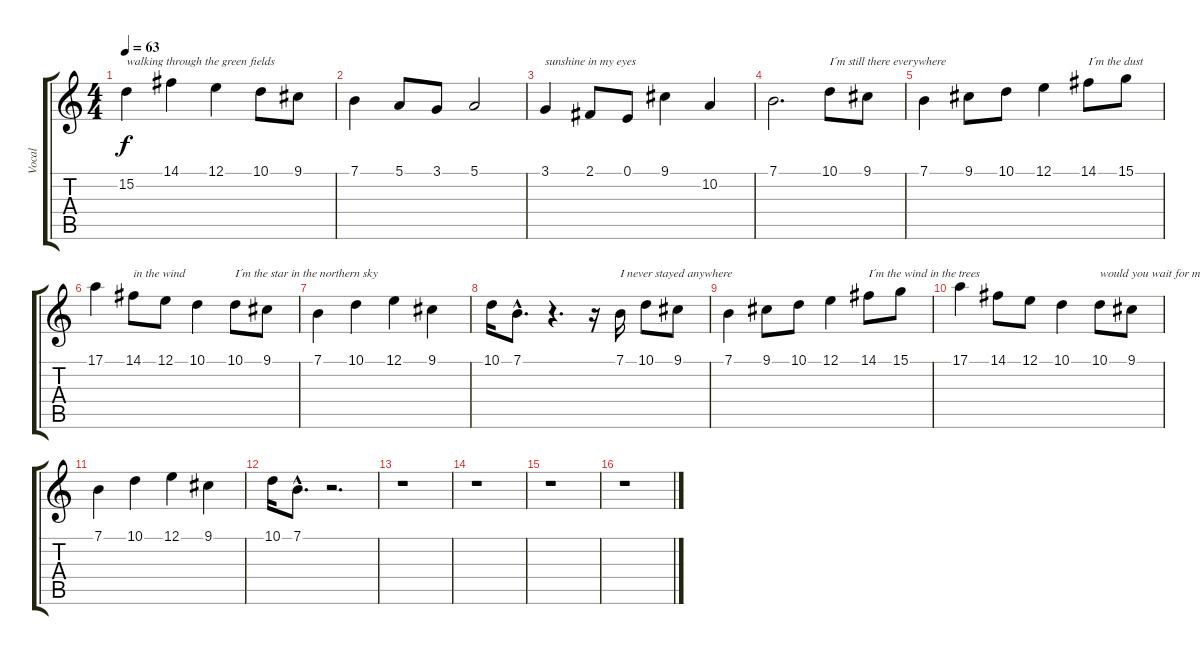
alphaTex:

\track ("Vocal" "Vocal") {instrument synthvoice}
\staff {score tabs}
\tuning (E4 B3 G3 D3 A2 E2) {hide}
\ts (4 4)
\tempo 63
\clef g2
\ks c
15.2.4{txt "walking through the green fields " dy f} 14.1.4 12.1.4 10.1.8 9.1.8 |
7.1.4 5.1.8 3.1.8 5.1.2 |
3.1.4{txt "sunshine in my eyes "} 2.1.8 0.1.8 9.1.4 10.2.4 |
7.1.2{d} 10.1.8{txt "I´m still there everywhere "} 9.1.8 |
7.1.4 9.1.8 10.1.8 12.1.4 14.1.8{txt "I´m the dust "} 15.1.8 |
17.1.4 14.1.8{txt "in the wind "} 12.1.8 10.1.4 10.1.8{txt "I´m the star in the northern sky "} 9.1.8 |
7.1.4 10.1.4 12.1.4 9.1.4 |
10.1.16 7.1{hac}.8{d} r.4{d} r.16 7.1.16{txt "I never stayed anywhere "} 10.1.8 9.1.8 |
7.1.4 9.1.8 10.1.8 12.1.4 14.1.8{txt "I´m the wind in the trees "} 15.1.8 |
17.1.4 14.1.8 12.1.8 10.1.4 10.1.8{txt "would you wait for me forever ?  "} 9.1.8 |
7.1.4 10.1.4 12.1.4 9.1.4 |
10.1.16 7.1{hac}.8{d} r.2{d} |
r.1 |
r.1 |
r.1 |
r.1
